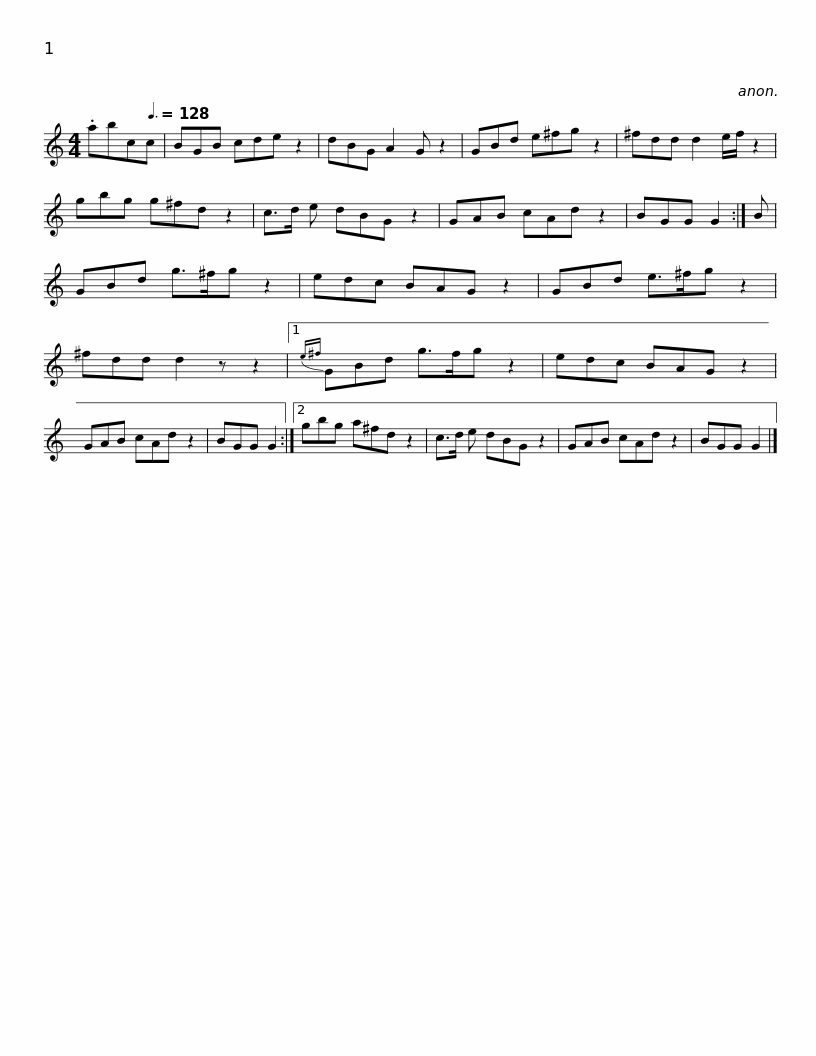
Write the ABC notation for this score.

X:1
L:1/8
M:4/4
I:linebreak $
K:C
V:1 treble
V:1
 .abc[Q:3/8=128]c | BGB cde z2 | dBG A2 G z2 | GBd e^fg z2 | ^fdd d2 e/f/ z2 | %5
 gbg g^fd z2 |$ c>d e dBG z2 | GAB cAd z2 | BGG G2 :| B | %10
 GBd g>^fg z2 | edc BAG z2 | GBd e>^fg z2 |$ ^fdd d2 z z2 |1{e^f} GBd g>fg z2 | %15
 edc BAG z2 | GAB cAd z2 | BGG G2 :|2 gbg a^fd z2 |$ c>d e dBG z2 | %20
 GAB cAd z2 | BGG G2 |] %22
